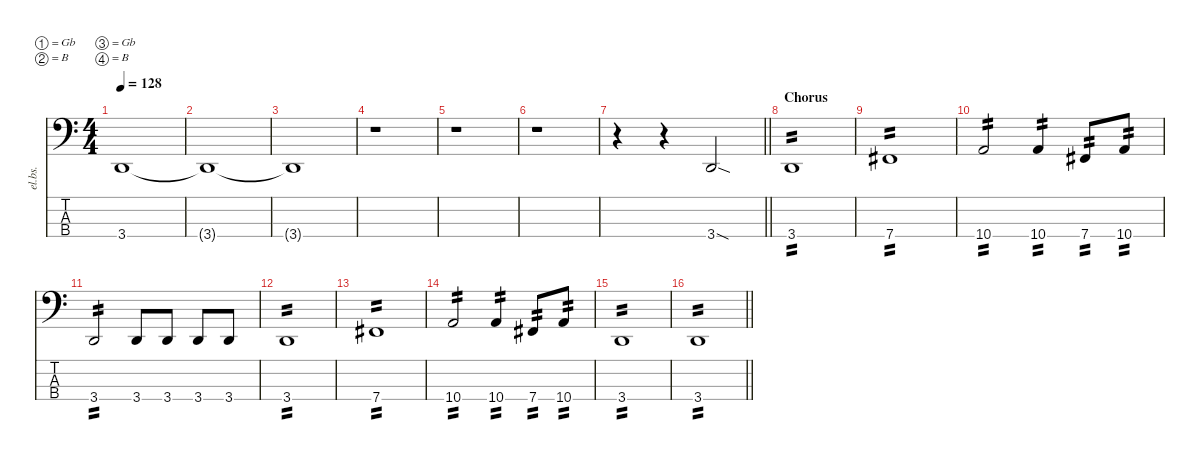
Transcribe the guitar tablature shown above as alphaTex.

\defaultSystemsLayout 4
\hideDynamics
\bracketExtendMode nobrackets
\otherSystemsTrackNameOrientation horizontal
\track ("Bass" "el.bs.") {instrument electricbasspick}
\staff {score tabs}
\tuning (Gb2 B1 Gb1 B0)
\ts (4 4)
\tempo 128
\clef f4
\ks c
3.4{t}.1{dy f beam Up} |
3.4{t}.1{beam Up} |
3.4{t}.1{beam Up} |
r.1{beam Down} |
r.1{beam Down} |
r.1{beam Down} |
\barLineRight lightlight
r.4{beam Down} r.4{beam Down} 3.4{sod}.2{beam Up} |
\section ("" "Chorus")
3.4.1{tp 2 beam Up} |
7.4{acc #}.1{tp 2 beam Up} |
10.4.2{tp 2 beam Up} 10.4.4{tp 2 beam Up} 7.4{acc #}.8{tp 2 beam Up} 10.4.8{tp 2 beam Up} |
3.4.2{tp 2 beam Up} 3.4.8{beam Up} 3.4.8{beam Up} 3.4.8{beam Up} 3.4.8{beam Up} |
3.4.1{tp 2 beam Up} |
7.4{acc #}.1{tp 2 beam Up} |
10.4.2{tp 2 beam Up} 10.4.4{tp 2 beam Up} 7.4{acc #}.8{tp 2 beam Up} 10.4.8{tp 2 beam Up} |
3.4.1{tp 2 beam Up} |
\barLineRight lightlight
3.4.1{tp 2 beam Up}
